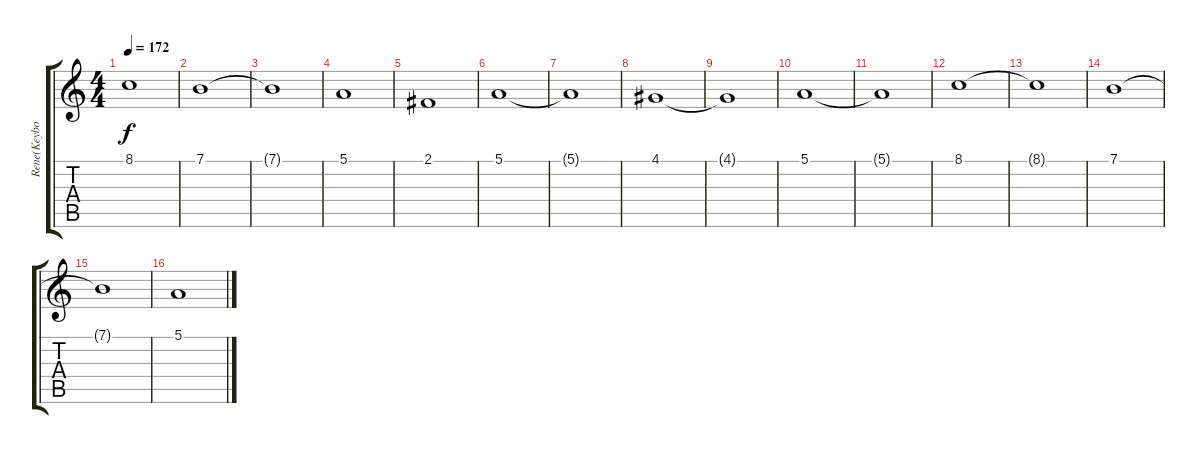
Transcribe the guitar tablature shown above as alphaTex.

\track ("Rene(Keyboard)" "Rene(Keybo") {instrument pad4choir}
\staff {score tabs}
\tuning (E4 B3 G3 D3 A2 E2) {hide}
\ts (4 4)
\tempo 172
\clef g2
\ks c
8.1{t}.1{dy f} |
7.1.1 |
7.1{t}.1 |
5.1.1 |
2.1.1 |
5.1.1 |
5.1{t}.1 |
4.1.1 |
4.1{t}.1 |
5.1.1 |
5.1{t}.1 |
8.1.1 |
8.1{t}.1 |
7.1.1 |
7.1{t}.1 |
5.1.1
